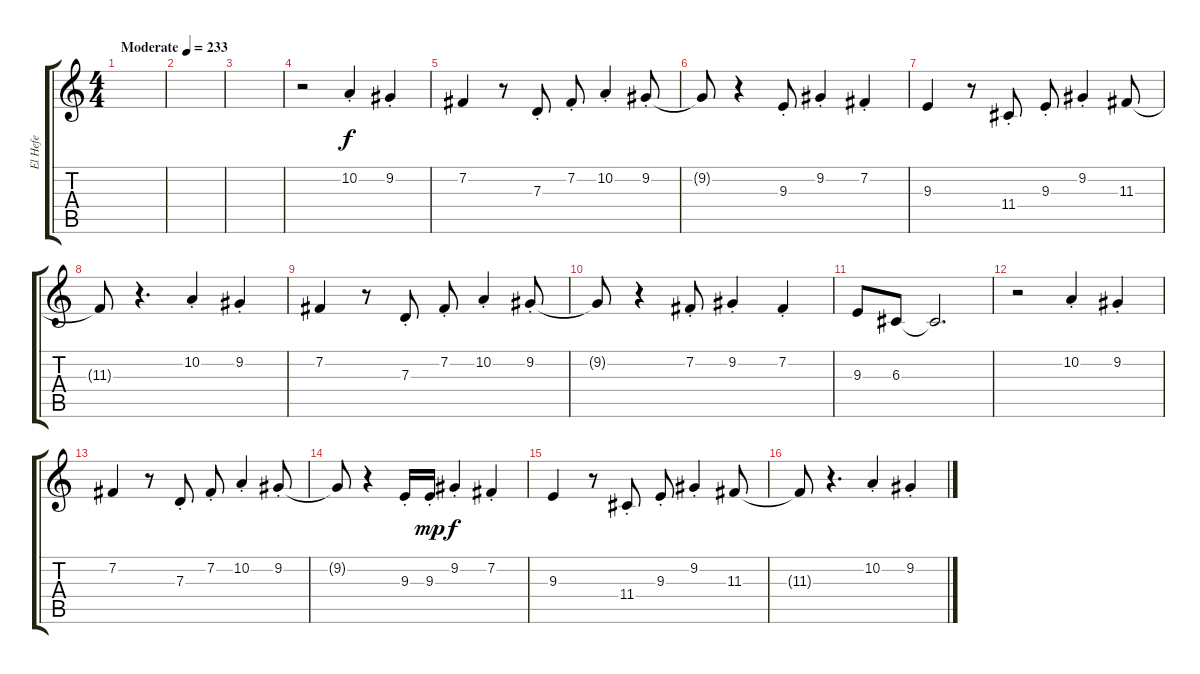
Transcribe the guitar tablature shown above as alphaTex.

\track ("El Hefe" "El Hefe") {instrument trumpet}
\staff {score tabs}
\tuning (E4 B3 G3 D3 A2 E2) {hide}
\ts (4 4)
\tempo (233 "Moderate")
\clef g2
\ks c
|
|
|
r.2 10.2{st}.4 9.2{st}.4 |
7.2.4 r.8 7.3{st}.8 7.2{st}.8 10.2{st}.4 9.2{st}.8 |
9.2{t}.8 r.4 9.3{st}.8 9.2{st}.4 7.2{st}.4 |
9.3.4 r.8 11.4{st}.8 9.3{st}.8 9.2{st}.4 11.3.8 |
11.3{t}.8 r.4{d} 10.2{st}.4 9.2{st}.4 |
7.2.4 r.8 7.3{st}.8 7.2{st}.8 10.2{st}.4 9.2{st}.8 |
9.2{t}.8 r.4 7.2{st}.8 9.2{st}.4 7.2{st}.4 |
9.3.8 6.3.8 6.3{t}.2{d} |
r.2 10.2{st}.4 9.2{st}.4 |
7.2.4 r.8 7.3{st}.8 7.2{st}.8 10.2{st}.4 9.2{st}.8 |
9.2{t}.8 r.4 9.3{st}.16 9.3{st}.16{dy mp} 9.2{st}.4{dy f} 7.2{st}.4 |
9.3.4 r.8 11.4{st}.8 9.3{st}.8 9.2{st}.4 11.3.8 |
11.3{t}.8 r.4{d} 10.2{st}.4 9.2{st}.4
